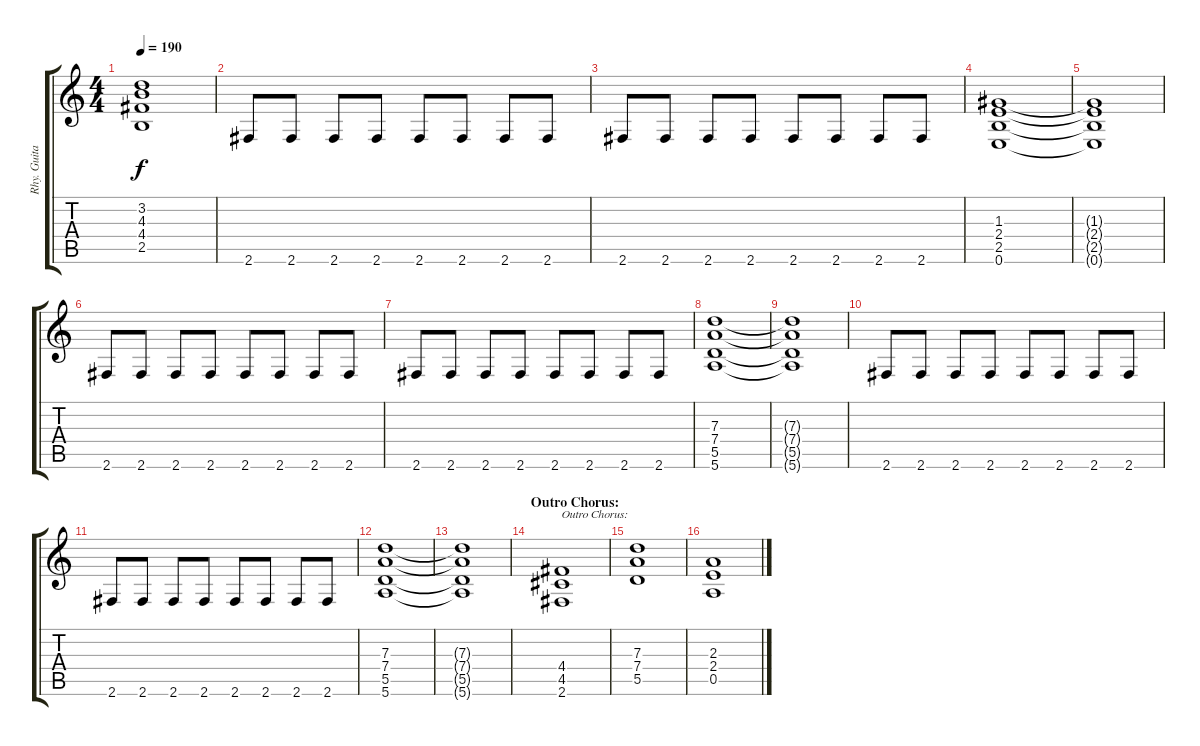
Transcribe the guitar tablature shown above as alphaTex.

\track ("Rhy. Guitar 1" "Rhy. Guita") {instrument distortionguitar}
\staff {score tabs}
\tuning (E4 B3 G3 D3 A2 E2) {hide}
\ts (4 4)
\tempo 190
\clef g2
\ks c
(3.2{t} 4.3{t} 4.4{t} 2.5{t}).1{dy f} |
2.6.8 2.6.8 2.6.8 2.6.8 2.6.8 2.6.8 2.6.8 2.6.8 |
2.6.8 2.6.8 2.6.8 2.6.8 2.6.8 2.6.8 2.6.8 2.6.8 |
(1.3 2.4 2.5 0.6).1 |
(1.3{t} 2.4{t} 2.5{t} 0.6{t}).1 |
2.6.8 2.6.8 2.6.8 2.6.8 2.6.8 2.6.8 2.6.8 2.6.8 |
2.6.8 2.6.8 2.6.8 2.6.8 2.6.8 2.6.8 2.6.8 2.6.8 |
(7.3 7.4 5.5 5.6).1 |
(7.3{t} 7.4{t} 5.5{t} 5.6{t}).1 |
2.6.8 2.6.8 2.6.8 2.6.8 2.6.8 2.6.8 2.6.8 2.6.8 |
2.6.8 2.6.8 2.6.8 2.6.8 2.6.8 2.6.8 2.6.8 2.6.8 |
(7.3 7.4 5.5 5.6).1 |
(7.3{t} 7.4{t} 5.5{t} 5.6{t}).1 |
\section ("" "Outro Chorus:")
(4.4 4.5 2.6).1{txt "Outro Chorus:"} |
(7.3 7.4 5.5).1 |
(2.3 2.4 0.5).1
